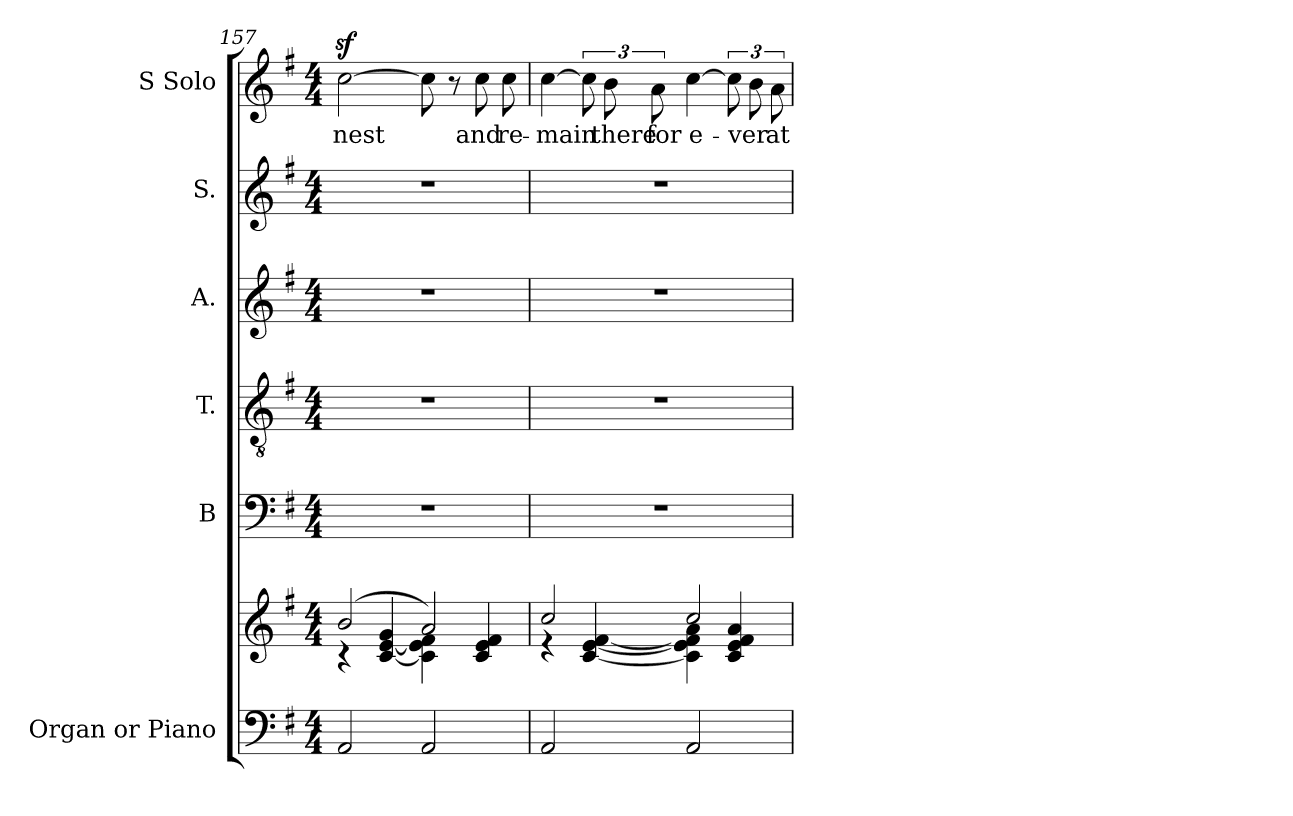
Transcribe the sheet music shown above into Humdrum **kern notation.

**kern	**kern	**kern	**kern	**kern	**kern	**kern	**text
*part6	*part6	*part5	*part4	*part3	*part2	*part1	*part1
*staff7	*staff6	*staff5	*staff4	*staff3	*staff2	*staff1	*staff1
*I"Organ or  Piano	*	*I"B	*I"T.	*I"A.	*I"S.	*I"S    Solo	*
*	*	*I'B.	*I'T.	*I'A.	*I'S.	*I'S.	*
*clefF4	*clefG2	*clefF4	*clefGv2	*clefG2	*clefG2	*clefG2	*
*	*	*	*ITrd7c12	*	*	*	*
*k[f#]	*k[f#]	*k[f#]	*k[f#]	*k[f#]	*k[f#]	*k[f#]	*
*G:	*G:	*G:	*G:	*G:	*G:	*G:	*
*M4/4	*M4/4	*M4/4	*M4/4	*M4/4	*M4/4	*M4/4	*
=157	=157	=157	=157	=157	=157	=157	=157
*	*^	*	*	*	*	*	*
2AA/	(2b/	4r	1r	1r	1r	1r	[2ccz>\	nest
.	.	[4c/ [4e/ 4g/	.	.	.	.	.	.
2AA/	2a/)	4c\] 4e\] 4f#\	.	.	.	.	8cc\]	.
.	.	.	.	.	.	.	8r	.
.	.	4c/ 4e/ 4f#/	.	.	.	.	8cc\	and
.	.	.	.	.	.	.	8cc\	re-
=158	=158	=158	=158	=158	=158	=158	=158	=158
2AA/	2cc/	4r	1r	1r	1r	1r	[4cc\	-main
.	.	[4c/ [4e/ [4f#/	.	.	.	.	12cc\]	.
.	.	.	.	.	.	.	12b\	there
.	.	.	.	.	.	.	12a\	for
2AA/	2cc/	4c\] 4e\] 4f#\] 4a\	.	.	.	.	[4cc\	e-
.	.	4c/ 4e/ 4f#/ 4a/	.	.	.	.	12cc\]	.
.	.	.	.	.	.	.	12b\	-ver
.	.	.	.	.	.	.	12a\	at
*	*v	*v	*	*	*	*	*	*
=	=	=	=	=	=	=	=
*-	*-	*-	*-	*-	*-	*-	*-
